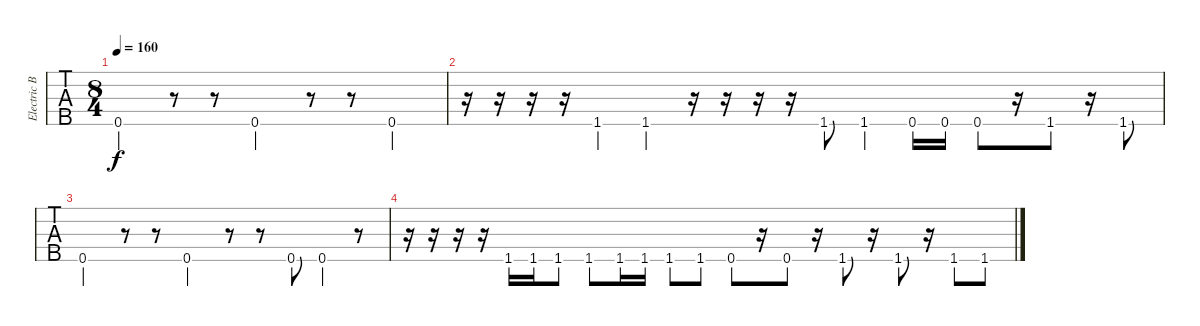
\track ("Electric Bass" "Electric B") {instrument electricbassfinger}
\staff {tabs}
\tuning (F2 C2 G1 D1 G0) {hide}
\ts (8 4)
\tempo 160
\clef f4
\ks c
0.5.2{dy f} r.8 r.8 0.5.2 r.8 r.8 0.5.2 |
r.16 r.16 r.16 r.16 1.5.4 1.5.4 r.16 r.16 r.16 r.16 1.5.8 1.5.4 0.5.16 0.5.16 0.5.8 r.16 1.5.8 r.16 1.5.8 |
0.5.2 r.8 r.8 0.5.2 r.8 r.8 0.5.8 0.5.4 r.8 |
r.16 r.16 r.16 r.16 1.5.16 1.5.16 1.5.8 1.5.8 1.5.16 1.5.16 1.5.8 1.5.8 0.5.8 r.16 0.5.8 r.16 1.5.8 r.16 1.5.8 r.16 1.5.8 1.5.8
